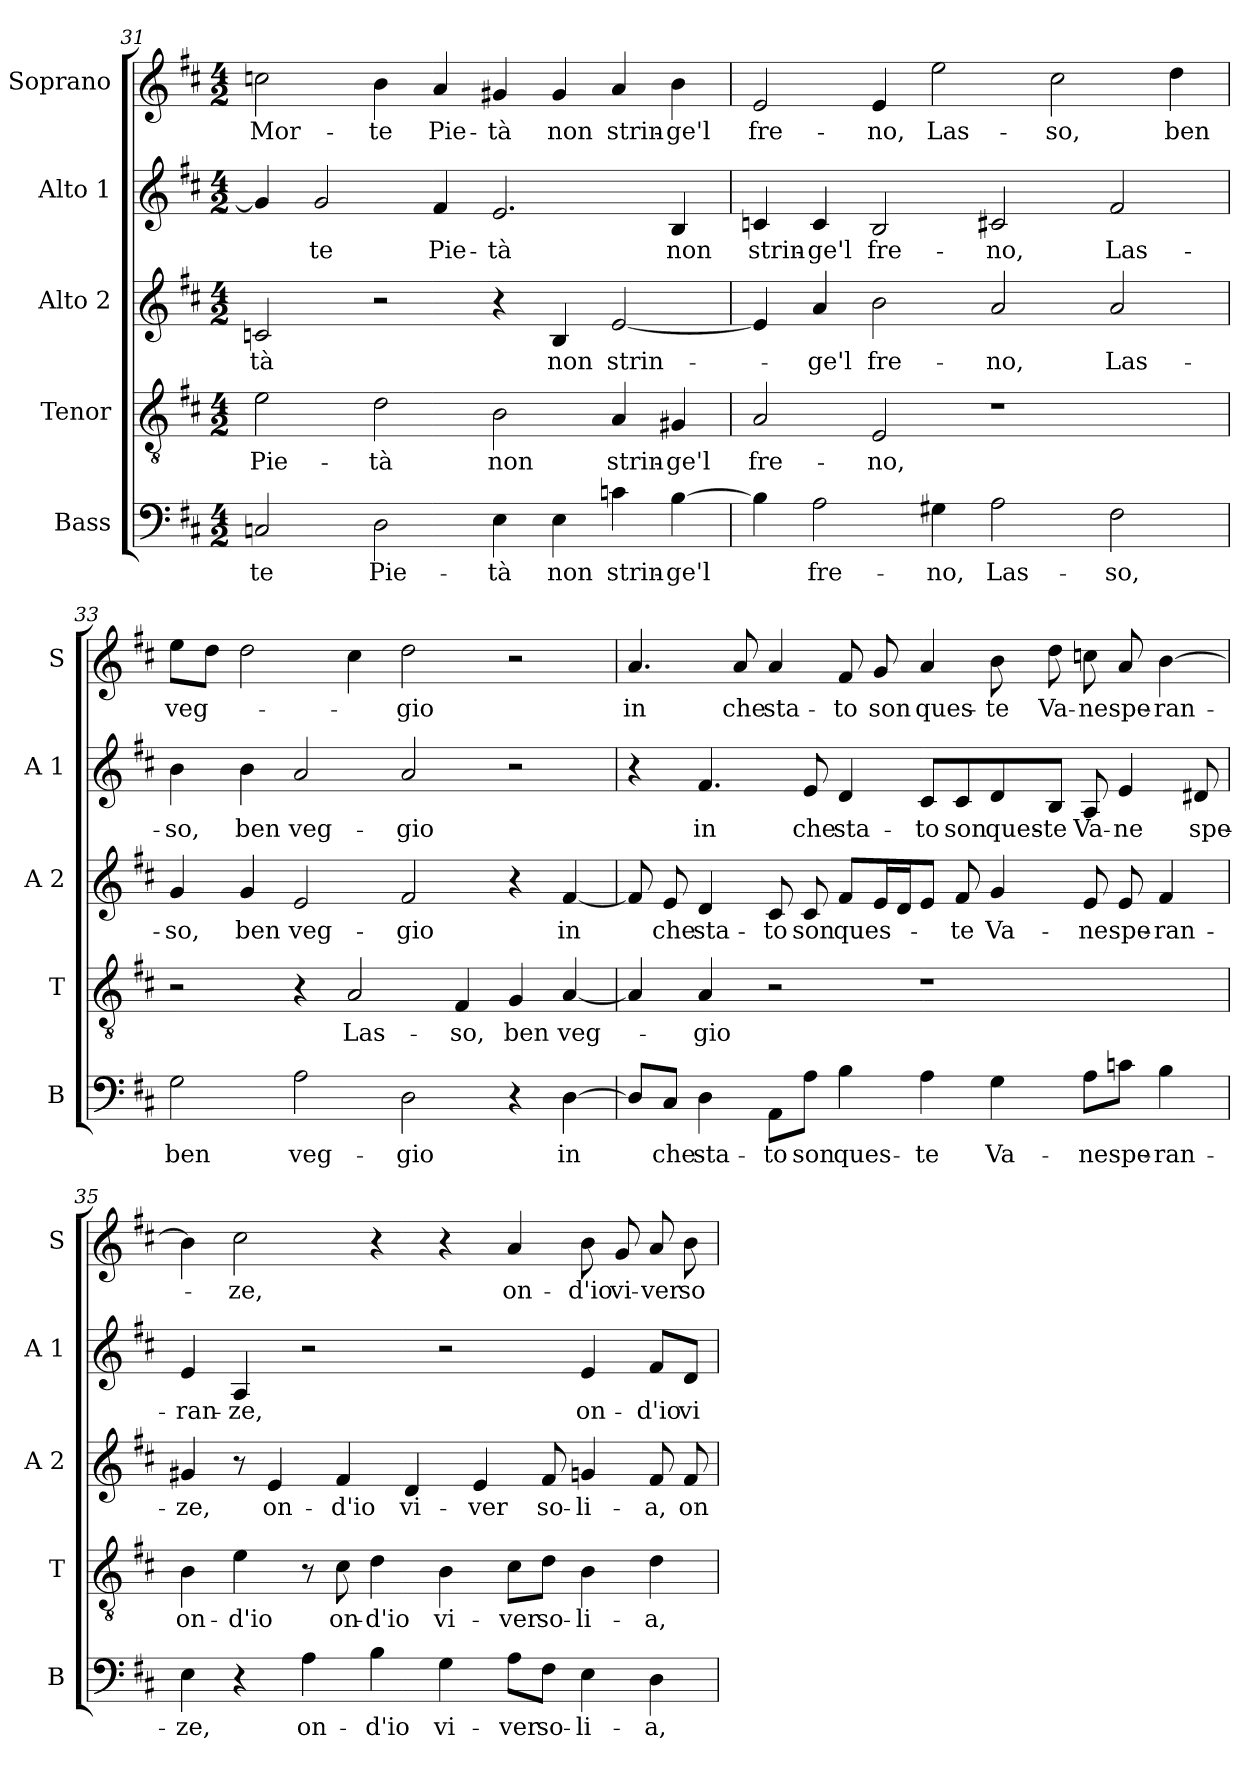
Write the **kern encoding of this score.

**kern	**text	**kern	**text	**kern	**text	**kern	**text	**kern	**text
*part5	*part5	*part4	*part4	*part3	*part3	*part2	*part2	*part1	*part1
*staff5	*staff5	*staff4	*staff4	*staff3	*staff3	*staff2	*staff2	*staff1	*staff1
*I"Bass	*	*I"Tenor	*	*I"Alto 2	*	*I"Alto 1	*	*I"Soprano	*
*I'B	*	*I'T	*	*I'A 2	*	*I'A 1	*	*I'S	*
!!LO:PB:g=z
*clefF4	*	*clefGv2	*	*clefG2	*	*clefG2	*	*clefG2	*
*k[f#c#]	*	*k[f#c#]	*	*k[f#c#]	*	*k[f#c#]	*	*k[f#c#]	*
*D:	*	*D:	*	*D:	*	*D:	*	*D:	*
*M4/2	*	*M4/2	*	*M4/2	*	*M4/2	*	*M4/2	*
=31	=31	=31	=31	=31	=31	=31	=31	=31	=31
!	!LO:LY:b	!	!LO:LY:b	!	!LO:LY:b	!	!	!	!LO:LY:b
2Cn/	-te	2e\	Pie-	2cn/	-tà	4g/]	.	2ccn\	Mor-
!	!	!	!	!	!	!	!LO:LY:b	!	!
.	.	.	.	.	.	2g/	-te	.	.
!	!LO:LY:b	!	!LO:LY:b	!	!	!	!	!	!LO:LY:b
2D\	Pie-	2d\	-tà	2r	.	.	.	4b\	-te
!	!	!	!	!	!	!	!LO:LY:b	!	!LO:LY:b
.	.	.	.	.	.	4f#/	Pie-	4a/	Pie-
!	!LO:LY:b	!	!LO:LY:b	!	!	!	!LO:LY:b	!	!LO:LY:b
4E\	-tà	2B\	non	4r	.	2.e/	-tà	4g#X/	-tà
!	!LO:LY:b	!	!	!	!LO:LY:b	!	!	!	!LO:LY:b
4E\	non	.	.	4B/	non	.	.	4g#/	non
!	!LO:LY:b	!	!LO:LY:b	!	!LO:LY:b	!	!	!	!LO:LY:b
4cn\	strin-	4A/	strin-	[2e/	strin-	.	.	4a/	strin-
!	!LO:LY:b	!	!LO:LY:b	!	!	!	!LO:LY:b	!	!LO:LY:b
[4B\	-ge'l	4G#X/	-ge'l	.	.	4B/	non	4b\	-ge'l
=32	=32	=32	=32	=32	=32	=32	=32	=32	=32
!	!	!	!LO:LY:b	!	!	!	!LO:LY:b	!	!LO:LY:b
4B\]	.	2A/	fre-	4e/]	.	4cn/	strin-	2e/	fre-
!	!LO:LY:b	!	!	!	!LO:LY:b	!	!LO:LY:b	!	!
2A\	fre-	.	.	4a/	-ge'l	4c/	-ge'l	.	.
!	!	!	!LO:LY:b	!	!LO:LY:b	!	!LO:LY:b	!	!LO:LY:b
.	.	2E/	-no,	2b\	fre-	2B/	fre-	4e/	-no,
!	!LO:LY:b	!	!	!	!	!	!	!	!LO:LY:b
4G#X\	-no,	.	.	.	.	.	.	2ee\	Las-
!	!LO:LY:b	!	!	!	!LO:LY:b	!	!LO:LY:b	!	!
2A\	Las-	1r	.	2a/	-no,	2c#X/	-no,	.	.
!	!	!	!	!	!	!	!	!	!LO:LY:b
.	.	.	.	.	.	.	.	2cc#\	-so,
!	!LO:LY:b	!	!	!	!LO:LY:b	!	!LO:LY:b	!	!
2F#\	-so,	.	.	2a/	Las-	2f#/	Las-	.	.
!	!	!	!	!	!	!	!	!	!LO:LY:b
.	.	.	.	.	.	.	.	4dd\	ben
=33	=33	=33	=33	=33	=33	=33	=33	=33	=33
!	!LO:LY:b	!	!	!	!LO:LY:b	!	!LO:LY:b	!	!LO:LY:b
2G\	ben	2r	.	4g/	-so,	4b\	-so,	8ee\L	veg-
.	.	.	.	.	.	.	.	8dd\J	.
!	!	!	!	!	!LO:LY:b	!	!LO:LY:b	!	!
.	.	.	.	4g/	ben	4b\	ben	2dd\	.
!	!LO:LY:b	!	!	!	!LO:LY:b	!	!LO:LY:b	!	!
2A\	veg-	4r	.	2e/	veg-	2a/	veg-	.	.
!	!	!	!LO:LY:b	!	!	!	!	!	!
.	.	2A/	Las-	.	.	.	.	4cc#\	.
!	!LO:LY:b	!	!	!	!LO:LY:b	!	!LO:LY:b	!	!LO:LY:b
2D\	-gio	.	.	2f#/	-gio	2a/	-gio	2dd\	-gio
!	!	!	!LO:LY:b	!	!	!	!	!	!
.	.	4F#/	-so,	.	.	.	.	.	.
!	!	!	!LO:LY:b	!	!	!	!	!	!
4r	.	4G/	ben	4r	.	2r	.	2r	.
!	!LO:LY:b	!	!LO:LY:b	!	!LO:LY:b	!	!	!	!
[4D\	in	[4A/	veg-	[4f#/	in	.	.	.	.
!!LO:LB:g=z
=34	=34	=34	=34	=34	=34	=34	=34	=34	=34
!	!	!	!	!	!	!	!	!	!LO:LY:b
8D/L]	.	4A/]	.	8f#/]	.	4r	.	4.a/	in
!	!LO:LY:b	!	!	!	!LO:LY:b	!	!	!	!
8C#/J	che	.	.	8e/	che	.	.	.	.
!	!LO:LY:b	!	!LO:LY:b	!	!LO:LY:b	!	!LO:LY:b	!	!
4D\	sta-	4A/	-gio	4d/	sta-	4.f#/	in	.	.
!	!	!	!	!	!	!	!	!	!LO:LY:b
.	.	.	.	.	.	.	.	8a/	che
!	!LO:LY:b	!	!	!	!LO:LY:b	!	!	!	!LO:LY:b
8AA\L	-to	2r	.	8c#/	-to	.	.	4a/	sta-
!	!LO:LY:b	!	!	!	!LO:LY:b	!	!LO:LY:b	!	!
8A\J	son	.	.	8c#/	son	8e/	che	.	.
!	!LO:LY:b	!	!	!	!LO:LY:b	!	!LO:LY:b	!	!LO:LY:b
4B\	ques-	.	.	8f#/L	ques-	4d/	sta-	8f#/	-to
!	!	!	!	!	!	!	!	!	!LO:LY:b
.	.	.	.	16e/L	.	.	.	8g/	son
.	.	.	.	16d/J	.	.	.	.	.
!	!LO:LY:b	!	!	!	!	!	!LO:LY:b	!	!LO:LY:b
4A\	-te	1r	.	8e/J	.	8c#/L	-to	4a/	ques-
!	!	!	!	!	!LO:LY:b	!	!LO:LY:b	!	!
.	.	.	.	8f#/	-te	8c#/	son	.	.
!	!LO:LY:b	!	!	!	!LO:LY:b	!	!LO:LY:b	!	!LO:LY:b
4G\	Va-	.	.	4g/	Va-	8d/	ques-	8b\	-te
!	!	!	!	!	!	!	!LO:LY:b	!	!LO:LY:b
.	.	.	.	.	.	8B/J	-te	8dd\	Va-
!	!LO:LY:b	!	!	!	!LO:LY:b	!	!LO:LY:b	!	!LO:LY:b
8A\L	-ne	.	.	8e/	-ne	8A/	Va-	8ccn\	-ne
!	!LO:LY:b	!	!	!	!LO:LY:b	!	!LO:LY:b	!	!LO:LY:b
8cn\J	spe-	.	.	8e/	spe-	4e/	-ne	8a/	spe-
!	!LO:LY:b	!	!	!	!LO:LY:b	!	!	!	!LO:LY:b
4B\	-ran-	.	.	4f#/	-ran-	.	.	[4b\	-ran-
!	!	!	!	!	!	!	!LO:LY:b	!	!
.	.	.	.	.	.	8d#X/	spe-	.	.
=35	=35	=35	=35	=35	=35	=35	=35	=35	=35
!	!LO:LY:b	!	!LO:LY:b	!	!LO:LY:b	!	!LO:LY:b	!	!
4E\	-ze,	4B\	on-	4g#X/	-ze,	4e/	-ran-	4b\]	.
!	!	!	!LO:LY:b	!	!	!	!LO:LY:b	!	!LO:LY:b
4r	.	4e\	-d'io	8r	.	4A/	-ze,	2cc#\	-ze,
!	!	!	!	!	!LO:LY:b	!	!	!	!
.	.	.	.	4e/	on-	.	.	.	.
!	!LO:LY:b	!	!	!	!	!	!	!	!
4A\	on-	8r	.	.	.	2r	.	.	.
!	!	!	!LO:LY:b	!	!LO:LY:b	!	!	!	!
.	.	8c#\	on-	4f#/	-d'io	.	.	.	.
!	!LO:LY:b	!	!LO:LY:b	!	!	!	!	!	!
4B\	-d'io	4d\	-d'io	.	.	.	.	4r	.
!	!	!	!	!	!LO:LY:b	!	!	!	!
.	.	.	.	4d/	vi-	.	.	.	.
!	!LO:LY:b	!	!LO:LY:b	!	!	!	!	!	!
4G\	vi-	4B\	vi-	.	.	2r	.	4r	.
!	!	!	!	!	!LO:LY:b	!	!	!	!
.	.	.	.	4e/	-ver	.	.	.	.
!	!LO:LY:b	!	!LO:LY:b	!	!	!	!	!	!LO:LY:b
8A\L	-ver	8c#\L	-ver	.	.	.	.	4a/	on-
!	!LO:LY:b	!	!LO:LY:b	!	!LO:LY:b	!	!	!	!
8F#\J	so-	8d\J	so-	8f#/	so-	.	.	.	.
!	!LO:LY:b	!	!LO:LY:b	!	!LO:LY:b	!	!LO:LY:b	!	!LO:LY:b
4E\	-li-	4B\	-li-	4gn/	-li-	4e/	on-	8b\	-d'io
!	!	!	!	!	!	!	!	!	!LO:LY:b
.	.	.	.	.	.	.	.	8g/	vi-
!	!LO:LY:b	!	!LO:LY:b	!	!LO:LY:b	!	!LO:LY:b	!	!LO:LY:b
4D\	-a,	4d\	-a,	8f#/	-a,	8f#/L	-d'io	8a/	-ver
!	!	!	!	!	!LO:LY:b	!	!LO:LY:b	!	!LO:LY:b
.	.	.	.	8f#/	on-	8d/J	vi-	8b\	so-
=	=	=	=	=	=	=	=	=	=
*-	*-	*-	*-	*-	*-	*-	*-	*-	*-
